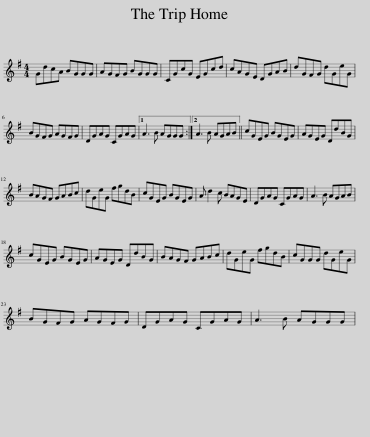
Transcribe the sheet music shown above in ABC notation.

X:1
L:1/8
M:4/4
I:linebreak $
K:G
V:1 treble
V:1
 GdcA BGGG | AGFG BGGG | CGcG EGcd | cAGE DGAB | dGFG dGeG |$ %5
 BGFG AGFG | DGAG CGAG |1 A3 B AGGG :|2 A3 B AGAB || cGEG BGEG | %10
 AGEG DdBG |$ BAGF GABc | dGeG fgdB | cGEG BGEG | A d2 c BAGE | %15
 DGAG CGAG | A3 B AGAB |$ cGEG BGEG | AGEG DdBG | BAGF GABc | %20
 dGeG fgdB | cGGG dGeG |$ BGFG AGFG | DGAG CGAG | A3 B AGGG | %25
